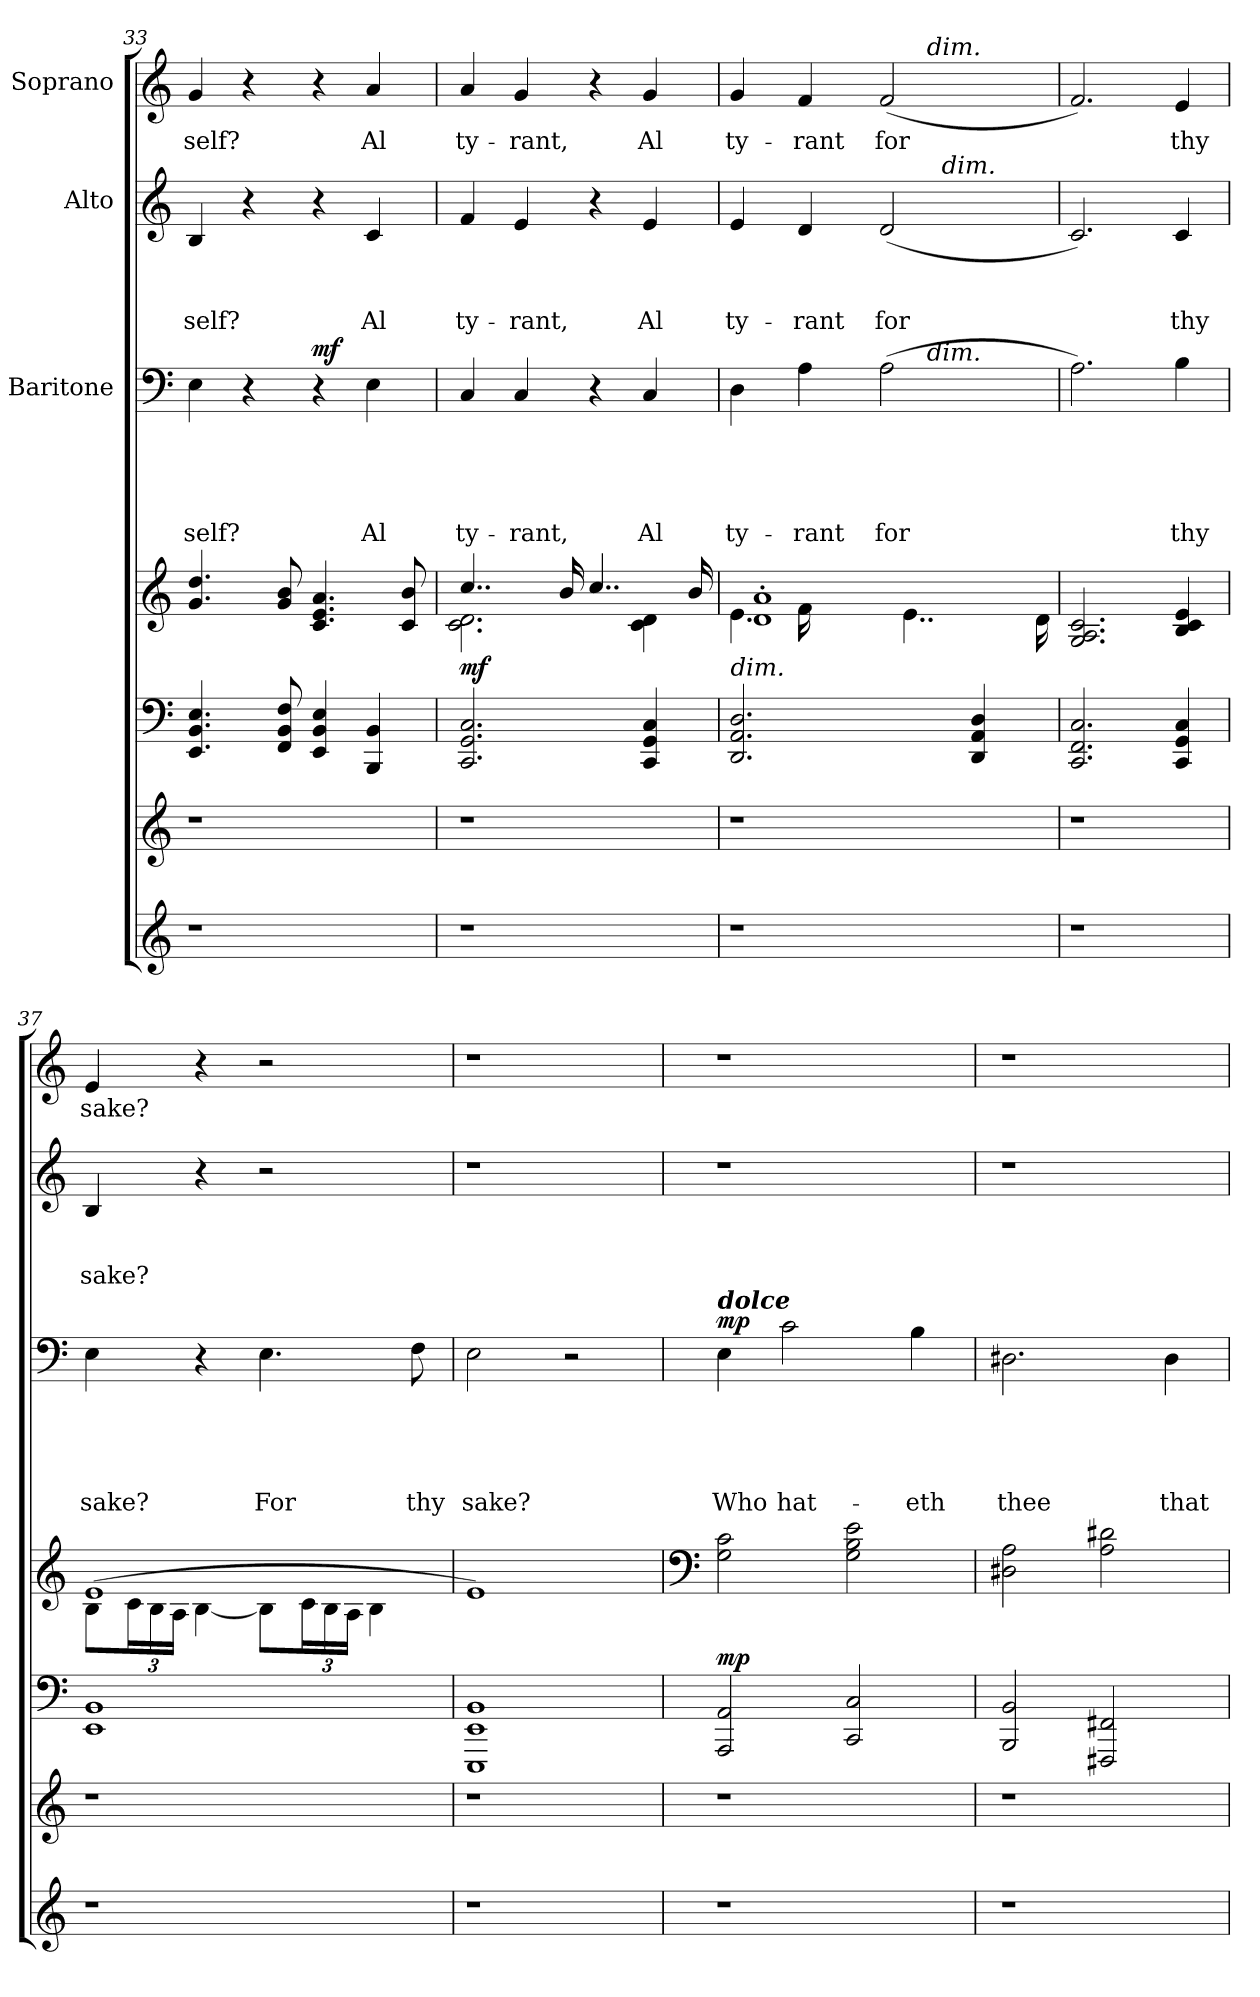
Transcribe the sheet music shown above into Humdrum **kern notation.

**kern	**kern	**kern	**kern	**dynam	**kern	**text	**text	**text	**text	**text	**dynam	**kern	**text	**text	**text	**kern	**text	**dynam
*part6	*part5	*part4	*part4	*part4	*part3	*part3	*part3	*part3	*part3	*part3	*part3	*part2	*part2	*part2	*part2	*part1	*part1	*part1
*staff7	*staff6	*staff5	*staff4	*staff4/5	*staff3	*staff3	*staff3	*staff3	*staff3	*staff3	*staff3	*staff2	*staff2	*staff2	*staff2	*staff1	*staff1	*staff1
*	*	*	*	*	*I"Baritone	*	*	*	*	*	*	*I"Alto	*	*	*	*I"Soprano	*	*
*clefG2	*clefG2	*clefF4	*clefG2	*	*clefF4	*	*	*	*	*	*	*clefG2	*	*	*	*clefG2	*	*
*k[]	*k[]	*k[]	*k[]	*	*k[]	*	*	*	*	*	*	*k[]	*	*	*	*k[]	*	*
*C:	*C:	*C:	*C:	*	*C:	*	*	*	*	*	*	*C:	*	*	*	*C:	*	*
=33	=33	=33	=33	=33	=33	=33	=33	=33	=33	=33	=33	=33	=33	=33	=33	=33	=33	=33
!	!	!	!	!	!	!	!	!	!	!LO:LY:b	!	!	!	!	!LO:LY:b	!	!LO:LY:b	!
1r	1r	4.EE/ 4.BB/ 4.E/	4.g/ 4.dd/	.	4E\	.	.	.	.	-self?	.	4B/	.	.	-self?	4g/	-self?	.
.	.	.	.	.	4r	.	.	.	.	.	.	4r	.	.	.	4r	.	.
.	.	8FF/ 8BB/ 8F/	8g/ 8b/	.	.	.	.	.	.	.	.	.	.	.	.	.	.	.
!	!	!	!	!	!	!	!	!	!	!	!LO:DY:a	!	!	!	!	!	!	!LO:DY:b
!	!	!	!	!	!	!	!	!	!	!	!	!	!	!	!	!	!	!LO:DY:n=1:a
.	.	4EE/ 4BB/ 4E/	4.c/ 4.e/ 4.a/	.	4r	.	.	.	.	.	mf	4r	.	.	.	4r	.	mf mf
!	!	!	!	!	!	!	!	!	!	!LO:LY:b:rj	!	!	!	!	!LO:LY:b:rj	!	!LO:LY:b:rj	!
.	.	4BBB/ 4BB/	.	.	4E\	.	.	.	.	Al	.	4c/	.	.	Al	4a/	Al	.
.	.	.	8c/ 8b/	.	.	.	.	.	.	.	.	.	.	.	.	.	.	.
!!LO:PB:g=z
=34	=34	=34	=34	=34	=34	=34	=34	=34	=34	=34	=34	=34	=34	=34	=34	=34	=34	=34
*	*	*	*^	*	*	*	*	*	*	*	*	*	*	*	*	*	*	*
!	!	!	!	!	!LO:DY:b	!	!	!	!	!	!LO:LY:b	!	!	!	!	!LO:LY:b	!	!LO:LY:b	!
1r	1r	2.CC/ 2.GG/ 2.C/	4..cc/	2.c\ 2.d\	mf	4C/	.	.	.	.	ty-	.	4f/	.	.	ty-	4a/	ty-	.
!	!	!	!	!	!	!	!	!	!	!	!LO:LY:b	!	!	!	!	!LO:LY:b	!	!LO:LY:b	!
.	.	.	.	.	.	4C/	.	.	.	.	-rant,	.	4e/	.	.	-rant,	4g/	-rant,	.
.	.	.	16b/	.	.	.	.	.	.	.	.	.	.	.	.	.	.	.	.
.	.	.	4..cc/	.	.	4r	.	.	.	.	.	.	4r	.	.	.	4r	.	.
!	!	!	!	!	!	!	!	!	!	!	!LO:LY:b:rj	!	!	!	!	!LO:LY:b:rj	!	!LO:LY:b:rj	!
.	.	4CC/ 4GG/ 4C/	.	4c\ 4d\	.	4C/	.	.	.	.	Al	.	4e/	.	.	Al	4g/	Al	.
.	.	.	16b/	.	.	.	.	.	.	.	.	.	.	.	.	.	.	.	.
=35	=35	=35	=35	=35	=35	=35	=35	=35	=35	=35	=35	=35	=35	=35	=35	=35	=35	=35	=35
*	*	*	*^	*^	*	*	*	*	*	*	*	*	*	*	*	*	*	*	*
!	!	!LO:TX:a:i:t=dim.	!	!	!	!	!	!	!	!	!	!	!	!	!	!	!	!	!	!	!
!	!	!	!	!	!	!	!	!	!	!	!	!	!LO:LY:b	!	!	!	!	!LO:LY:b	!	!LO:LY:b	!
*	*	*	*	*	*	*	*	*^	*	*	*	*	*	*	*^	*	*	*	*^	*	*
1r	1r	2.DD/ 2.AA/ 2.D/	96%5ryy	4.e\	1d'< 1a'<	4ryy	.	4D\	2ryy	.	.	.	.	ty-	.	4e/	2ryy	.	.	ty-	4g/	2ryy	ty-	.
.	.	.	96%91ryy	.	.	.	.	.	.	.	.	.	.	.	.	.	.	.	.	.	.	.	.	.
!	!	!	!	!	!	!	!	!	!	!	!	!	!	!LO:LY:b	!	!	!	!	!	!LO:LY:b	!	!	!LO:LY:b	!
.	.	.	.	.	.	16f\	.	4A\	.	.	.	.	.	-rant	.	4d/	.	.	.	-rant	4f/	.	-rant	.
.	.	.	.	.	.	4ryy	.	.	.	.	.	.	.	.	.	.	.	.	.	.	.	.	.	.
.	.	.	.	2ryy	.	.	.	.	.	.	.	.	.	.	.	.	.	.	.	.	.	.	.	.
!	!	!	!	!	!	!	!	!	!	!	!	!	!	!LO:LY:b	!	!	!	!	!	!LO:LY:b	!	!	!LO:LY:b	!
.	.	.	.	.	.	.	.	(<2A\	8ryy	.	.	.	.	for	.	(2d/	8ryy	.	.	for	(2f/	8ryy	for	.
.	.	.	.	.	.	4..e\	.	.	.	.	.	.	.	.	.	.	.	.	.	.	.	.	.	.
!	!	!	!	!	!	!	!	!	!	!	!	!	!	!	!	!	!	!	!	!	!	!LO:TX:a:i:t=dim.	!	!
!	!	!	!	!	!	!	!	!	!LO:TX:a:i:t=dim.	!	!	!	!	!	!	!	!	!	!	!	!	!	!	!
.	.	.	.	.	.	.	.	.	4.ryy	.	.	.	.	.	.	.	32ryy	.	.	.	.	4.ryy	.	.
!	!	!	!	!	!	!	!	!	!	!	!	!	!	!	!	!	!LO:TX:a:i:t=dim.	!	!	!	!	!	!	!
.	.	.	.	.	.	.	.	.	.	.	.	.	.	.	.	.	4ryy	.	.	.	.	.	.	.
.	.	4DD/ 4AA/ 4D/	.	.	.	.	.	.	.	.	.	.	.	.	.	.	.	.	.	.	.	.	.	.
.	.	.	.	16ryy	.	.	.	.	.	.	.	.	.	.	.	.	.	.	.	.	.	.	.	.
.	.	.	.	.	.	.	.	.	.	.	.	.	.	.	.	.	16.ryy	.	.	.	.	.	.	.
.	.	.	.	16d\	.	.	.	.	.	.	.	.	.	.	.	.	.	.	.	.	.	.	.	.
*	*	*	*v	*v	*v	*v	*	*	*	*	*	*	*	*	*	*v	*v	*	*	*	*v	*v	*	*
*	*	*	*	*	*v	*v	*	*	*	*	*	*	*	*	*	*	*	*	*
=36	=36	=36	=36	=36	=36	=36	=36	=36	=36	=36	=36	=36	=36	=36	=36	=36	=36	=36
1r	1r	2.CC/ 2.FF/ 2.C/	2.G/ 2.A/ 2.c/	.	2.A\)	.	.	.	.	.	.	2.c/)	.	.	.	2.f/)	.	.
!	!	!	!	!	!	!	!	!	!	!LO:LY:b	!	!	!	!	!LO:LY:b	!	!LO:LY:b	!
.	.	4CC/ 4GG/ 4C/	4B/ 4c/ 4e/	.	4B\	.	.	.	.	thy	.	4c/	.	.	thy	4e/	thy	.
=37	=37	=37	=37	=37	=37	=37	=37	=37	=37	=37	=37	=37	=37	=37	=37	=37	=37	=37
*	*	*	*^	*	*	*	*	*	*	*	*	*	*	*	*	*	*	*
!	!	!	!	!	!	!	!	!	!	!	!LO:LY:b	!	!	!	!	!LO:LY:b	!	!LO:LY:b	!
1r	1r	1EE 1BB	(<1e	8B\L	.	4E\	.	.	.	.	sake?	.	4B/	.	.	sake?	4e/	sake?	.
*	*	*	*	*Xbrackettup	*	*	*	*	*	*	*	*	*	*	*	*	*	*	*
.	.	.	.	24c\L	.	.	.	.	.	.	.	.	.	.	.	.	.	.	.
.	.	.	.	24B\	.	.	.	.	.	.	.	.	.	.	.	.	.	.	.
.	.	.	.	24A\JJ	.	.	.	.	.	.	.	.	.	.	.	.	.	.	.
.	.	.	.	[<4B\	.	4r	.	.	.	.	.	.	4r	.	.	.	4r	.	.
!	!	!	!	!	!	!	!	!	!	!	!LO:LY:b	!	!	!	!	!	!	!	!
.	.	.	.	8B\L]	.	4.E\	.	.	.	.	For	.	2r	.	.	.	2r	.	.
.	.	.	.	24c\L	.	.	.	.	.	.	.	.	.	.	.	.	.	.	.
.	.	.	.	24B\	.	.	.	.	.	.	.	.	.	.	.	.	.	.	.
.	.	.	.	24A\JJ	.	.	.	.	.	.	.	.	.	.	.	.	.	.	.
.	.	.	.	4B\	.	.	.	.	.	.	.	.	.	.	.	.	.	.	.
!	!	!	!	!	!	!	!	!	!	!	!LO:LY:b	!	!	!	!	!	!	!	!
.	.	.	.	.	.	8F\	.	.	.	.	thy	.	.	.	.	.	.	.	.
*	*	*	*v	*v	*	*	*	*	*	*	*	*	*	*	*	*	*	*	*
=38	=38	=38	=38	=38	=38	=38	=38	=38	=38	=38	=38	=38	=38	=38	=38	=38	=38	=38
!	!	!	!	!	!	!	!	!	!	!LO:LY:b	!	!	!	!	!	!	!	!
1r	1r	1EEE 1EE 1BB	1e)	.	2E\	.	.	.	.	sake?	.	1r	.	.	.	1r	.	.
.	.	.	.	.	2r	.	.	.	.	.	.	.	.	.	.	.	.	.
!!LO:LB:g=z
=39	=39	=39	=39	=39	=39	=39	=39	=39	=39	=39	=39	=39	=39	=39	=39	=39	=39	=39
*	*	*	*clefF4	*	*	*	*	*	*	*	*	*	*	*	*	*	*	*
!	!	!	!	!	!LO:TX:a:Bi:t=dolce	!	!	!	!	!	!	!	!	!	!	!	!	!
!	!	!	!	!LO:DY:a=2	!	!	!	!	!	!LO:LY:b	!LO:DY:a	!	!	!	!	!	!	!
1r	1r	2AAA/ 2AA/	2G\ 2c\	mp	4E\	.	.	.	.	Who	mp	1r	.	.	.	1r	.	.
!	!	!	!	!	!	!	!	!	!	!LO:LY:b	!	!	!	!	!	!	!	!
.	.	.	.	.	2c\	.	.	.	.	hat-	.	.	.	.	.	.	.	.
.	.	2CC/ 2C/	2G\ 2B\ 2e\	.	.	.	.	.	.	.	.	.	.	.	.	.	.	.
!	!	!	!	!	!	!	!	!	!	!LO:LY:b	!	!	!	!	!	!	!	!
.	.	.	.	.	4B\	.	.	.	.	-eth	.	.	.	.	.	.	.	.
=40	=40	=40	=40	=40	=40	=40	=40	=40	=40	=40	=40	=40	=40	=40	=40	=40	=40	=40
!	!	!	!	!	!	!	!	!	!	!LO:LY:b	!	!	!	!	!	!	!	!
1r	1r	2BBB/ 2BB/	2D#X\ 2A\	.	2.D#X\	.	.	.	.	thee	.	1r	.	.	.	1r	.	.
.	.	2FFF#X/ 2FF#X/	2A\ 2d#X\	.	.	.	.	.	.	.	.	.	.	.	.	.	.	.
!	!	!	!	!	!	!	!	!	!	!LO:LY:b	!	!	!	!	!	!	!	!
.	.	.	.	.	4D#\	.	.	.	.	that	.	.	.	.	.	.	.	.
=	=	=	=	=	=	=	=	=	=	=	=	=	=	=	=	=	=	=
*-	*-	*-	*-	*-	*-	*-	*-	*-	*-	*-	*-	*-	*-	*-	*-	*-	*-	*-
